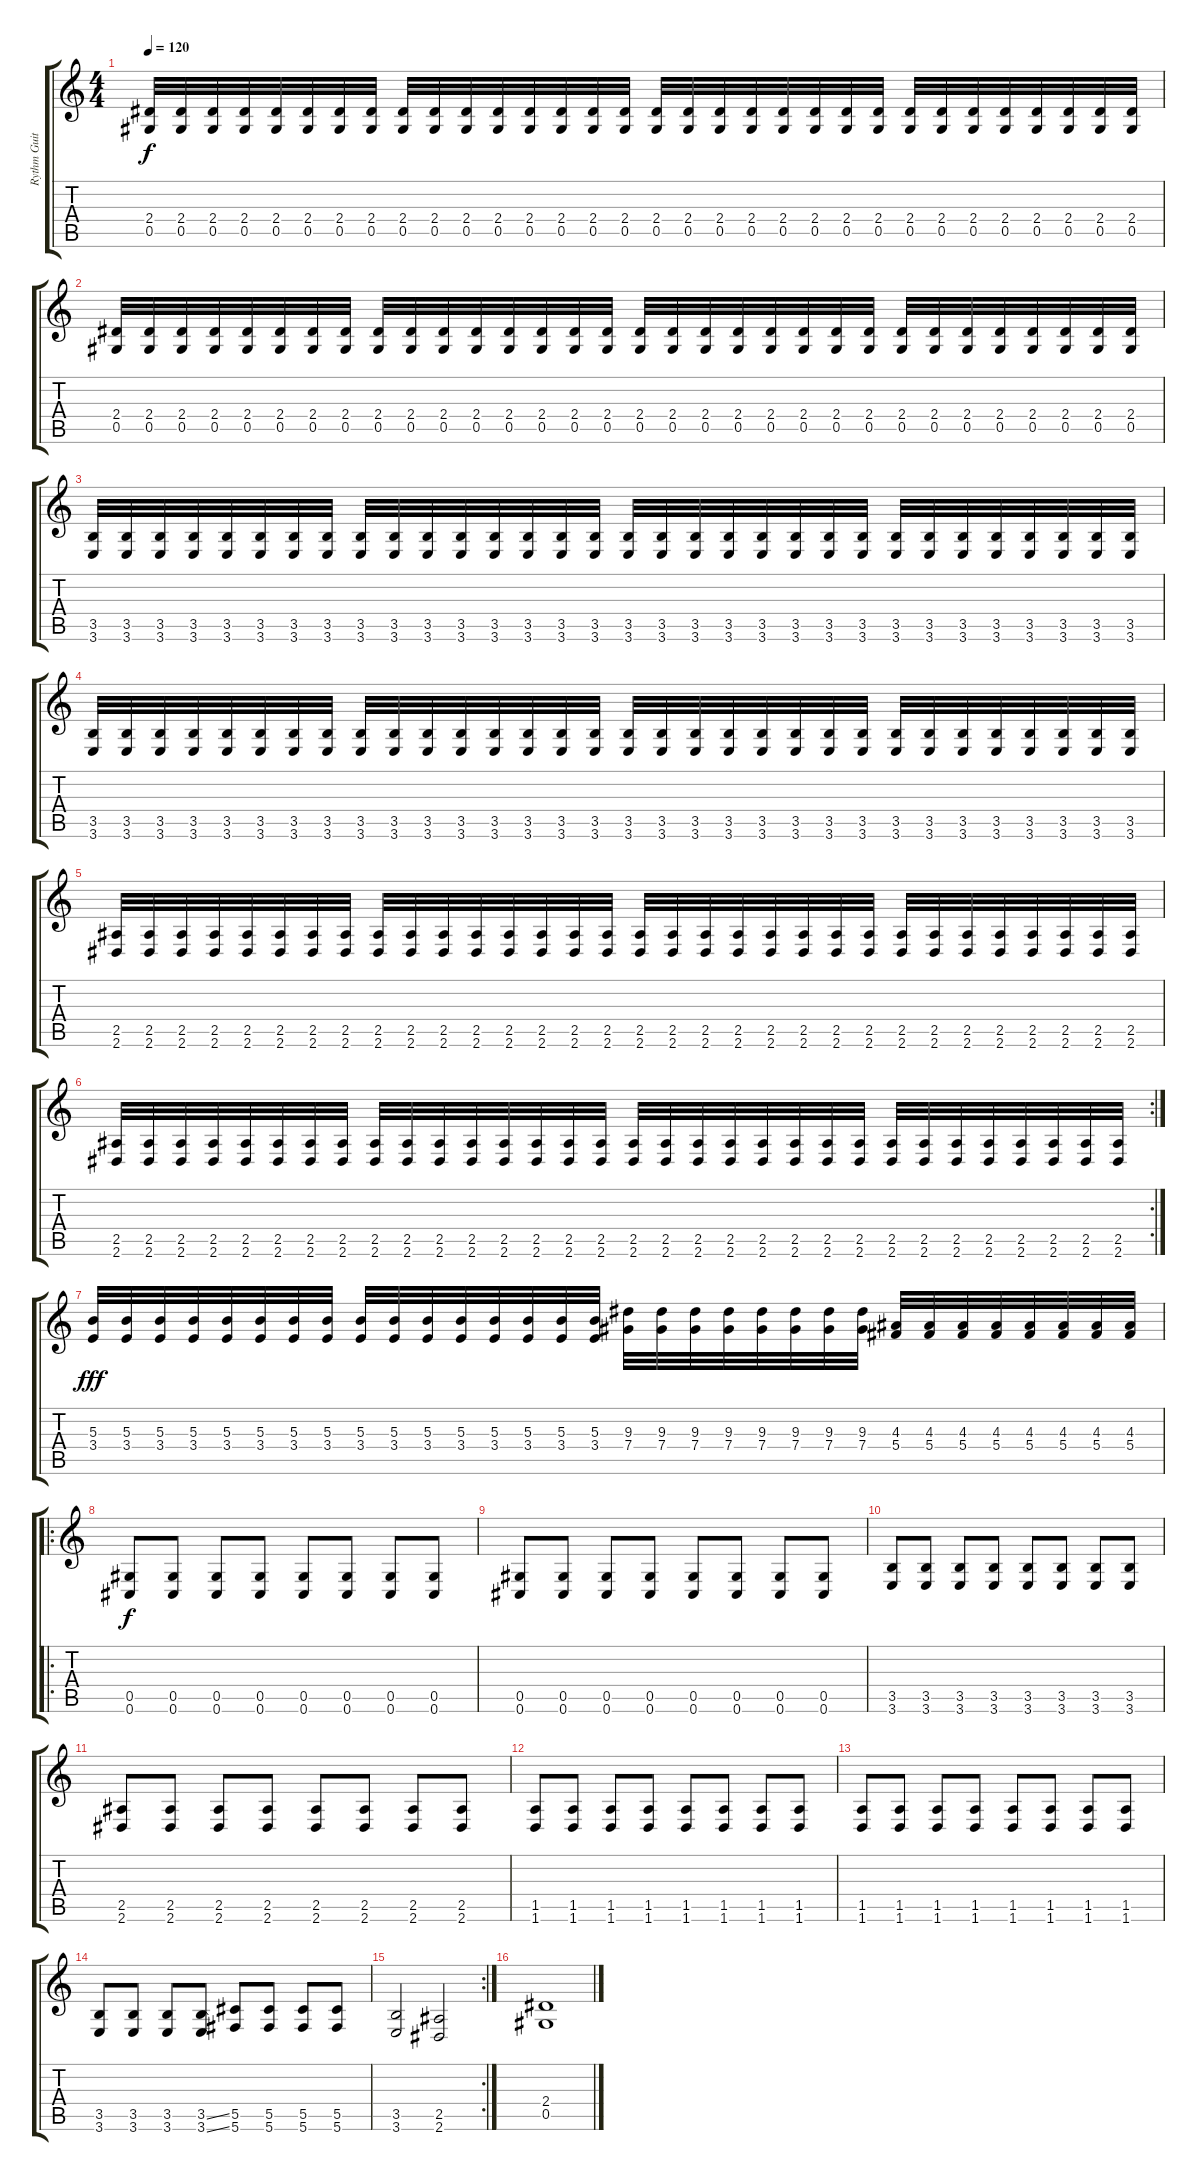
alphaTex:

\track ("Rythm Guitar" "Rythm Guit") {instrument distortionguitar}
\staff {score tabs}
\tuning (Eb4 Bb3 Gb3 Db3 Ab2 Db2) {hide}
\ts (4 4)
\tempo 120
\clef g2
\ks c
(2.4 0.5).32{dy f} (2.4 0.5).32 (2.4 0.5).32 (2.4 0.5).32 (2.4 0.5).32 (2.4 0.5).32 (2.4 0.5).32 (2.4 0.5).32 (2.4 0.5).32 (2.4 0.5).32 (2.4 0.5).32 (2.4 0.5).32 (2.4 0.5).32 (2.4 0.5).32 (2.4 0.5).32 (2.4 0.5).32 (2.4 0.5).32 (2.4 0.5).32 (2.4 0.5).32 (2.4 0.5).32 (2.4 0.5).32 (2.4 0.5).32 (2.4 0.5).32 (2.4 0.5).32 (2.4 0.5).32 (2.4 0.5).32 (2.4 0.5).32 (2.4 0.5).32 (2.4 0.5).32 (2.4 0.5).32 (2.4 0.5).32 (2.4 0.5).32 |
(2.4 0.5).32 (2.4 0.5).32 (2.4 0.5).32 (2.4 0.5).32 (2.4 0.5).32 (2.4 0.5).32 (2.4 0.5).32 (2.4 0.5).32 (2.4 0.5).32 (2.4 0.5).32 (2.4 0.5).32 (2.4 0.5).32 (2.4 0.5).32 (2.4 0.5).32 (2.4 0.5).32 (2.4 0.5).32 (2.4 0.5).32 (2.4 0.5).32 (2.4 0.5).32 (2.4 0.5).32 (2.4 0.5).32 (2.4 0.5).32 (2.4 0.5).32 (2.4 0.5).32 (2.4 0.5).32 (2.4 0.5).32 (2.4 0.5).32 (2.4 0.5).32 (2.4 0.5).32 (2.4 0.5).32 (2.4 0.5).32 (2.4 0.5).32 |
(3.5 3.6).32 (3.5 3.6).32 (3.5 3.6).32 (3.5 3.6).32 (3.5 3.6).32 (3.5 3.6).32 (3.5 3.6).32 (3.5 3.6).32 (3.5 3.6).32 (3.5 3.6).32 (3.5 3.6).32 (3.5 3.6).32 (3.5 3.6).32 (3.5 3.6).32 (3.5 3.6).32 (3.5 3.6).32 (3.5 3.6).32 (3.5 3.6).32 (3.5 3.6).32 (3.5 3.6).32 (3.5 3.6).32 (3.5 3.6).32 (3.5 3.6).32 (3.5 3.6).32 (3.5 3.6).32 (3.5 3.6).32 (3.5 3.6).32 (3.5 3.6).32 (3.5 3.6).32 (3.5 3.6).32 (3.5 3.6).32 (3.5 3.6).32 |
(3.5 3.6).32 (3.5 3.6).32 (3.5 3.6).32 (3.5 3.6).32 (3.5 3.6).32 (3.5 3.6).32 (3.5 3.6).32 (3.5 3.6).32 (3.5 3.6).32 (3.5 3.6).32 (3.5 3.6).32 (3.5 3.6).32 (3.5 3.6).32 (3.5 3.6).32 (3.5 3.6).32 (3.5 3.6).32 (3.5 3.6).32 (3.5 3.6).32 (3.5 3.6).32 (3.5 3.6).32 (3.5 3.6).32 (3.5 3.6).32 (3.5 3.6).32 (3.5 3.6).32 (3.5 3.6).32 (3.5 3.6).32 (3.5 3.6).32 (3.5 3.6).32 (3.5 3.6).32 (3.5 3.6).32 (3.5 3.6).32 (3.5 3.6).32 |
(2.5 2.6).32 (2.5 2.6).32 (2.5 2.6).32 (2.5 2.6).32 (2.5 2.6).32 (2.5 2.6).32 (2.5 2.6).32 (2.5 2.6).32 (2.5 2.6).32 (2.5 2.6).32 (2.5 2.6).32 (2.5 2.6).32 (2.5 2.6).32 (2.5 2.6).32 (2.5 2.6).32 (2.5 2.6).32 (2.5 2.6).32 (2.5 2.6).32 (2.5 2.6).32 (2.5 2.6).32 (2.5 2.6).32 (2.5 2.6).32 (2.5 2.6).32 (2.5 2.6).32 (2.5 2.6).32 (2.5 2.6).32 (2.5 2.6).32 (2.5 2.6).32 (2.5 2.6).32 (2.5 2.6).32 (2.5 2.6).32 (2.5 2.6).32 |
\rc 2
(2.5 2.6).32 (2.5 2.6).32 (2.5 2.6).32 (2.5 2.6).32 (2.5 2.6).32 (2.5 2.6).32 (2.5 2.6).32 (2.5 2.6).32 (2.5 2.6).32 (2.5 2.6).32 (2.5 2.6).32 (2.5 2.6).32 (2.5 2.6).32 (2.5 2.6).32 (2.5 2.6).32 (2.5 2.6).32 (2.5 2.6).32 (2.5 2.6).32 (2.5 2.6).32 (2.5 2.6).32 (2.5 2.6).32 (2.5 2.6).32 (2.5 2.6).32 (2.5 2.6).32 (2.5 2.6).32 (2.5 2.6).32 (2.5 2.6).32 (2.5 2.6).32 (2.5 2.6).32 (2.5 2.6).32 (2.5 2.6).32 (2.5 2.6).32 |
(5.3 3.4).32{dy fff} (5.3 3.4).32 (5.3 3.4).32 (5.3 3.4).32 (5.3 3.4).32 (5.3 3.4).32 (5.3 3.4).32 (5.3 3.4).32 (5.3 3.4).32 (5.3 3.4).32 (5.3 3.4).32 (5.3 3.4).32 (5.3 3.4).32 (5.3 3.4).32 (5.3 3.4).32 (5.3 3.4).32 (9.3 7.4).32 (9.3 7.4).32 (9.3 7.4).32 (9.3 7.4).32 (9.3 7.4).32 (9.3 7.4).32 (9.3 7.4).32 (9.3 7.4).32 (4.3 5.4).32 (4.3 5.4).32 (4.3 5.4).32 (4.3 5.4).32 (4.3 5.4).32 (4.3 5.4).32 (4.3 5.4).32 (4.3 5.4).32 |
\ro
(0.5 0.6).8{dy f} (0.5 0.6).8 (0.5 0.6).8 (0.5 0.6).8 (0.5 0.6).8 (0.5 0.6).8 (0.5 0.6).8 (0.5 0.6).8 |
(0.5 0.6).8 (0.5 0.6).8 (0.5 0.6).8 (0.5 0.6).8 (0.5 0.6).8 (0.5 0.6).8 (0.5 0.6).8 (0.5 0.6).8 |
(3.5 3.6).8 (3.5 3.6).8 (3.5 3.6).8 (3.5 3.6).8 (3.5 3.6).8 (3.5 3.6).8 (3.5 3.6).8 (3.5 3.6).8 |
(2.5 2.6).8 (2.5 2.6).8 (2.5 2.6).8 (2.5 2.6).8 (2.5 2.6).8 (2.5 2.6).8 (2.5 2.6).8 (2.5 2.6).8 |
(1.5 1.6).8 (1.5 1.6).8 (1.5 1.6).8 (1.5 1.6).8 (1.5 1.6).8 (1.5 1.6).8 (1.5 1.6).8 (1.5 1.6).8 |
(1.5 1.6).8 (1.5 1.6).8 (1.5 1.6).8 (1.5 1.6).8 (1.5 1.6).8 (1.5 1.6).8 (1.5 1.6).8 (1.5 1.6).8 |
(3.5 3.6).8 (3.5 3.6).8 (3.5 3.6).8 (3.5{ss} 3.6{ss}).8 (5.5 5.6).8 (5.5 5.6).8 (5.5 5.6).8 (5.5 5.6).8 |
\rc 2
(3.5 3.6).2 (2.5 2.6).2 |
(2.4 0.5).1
